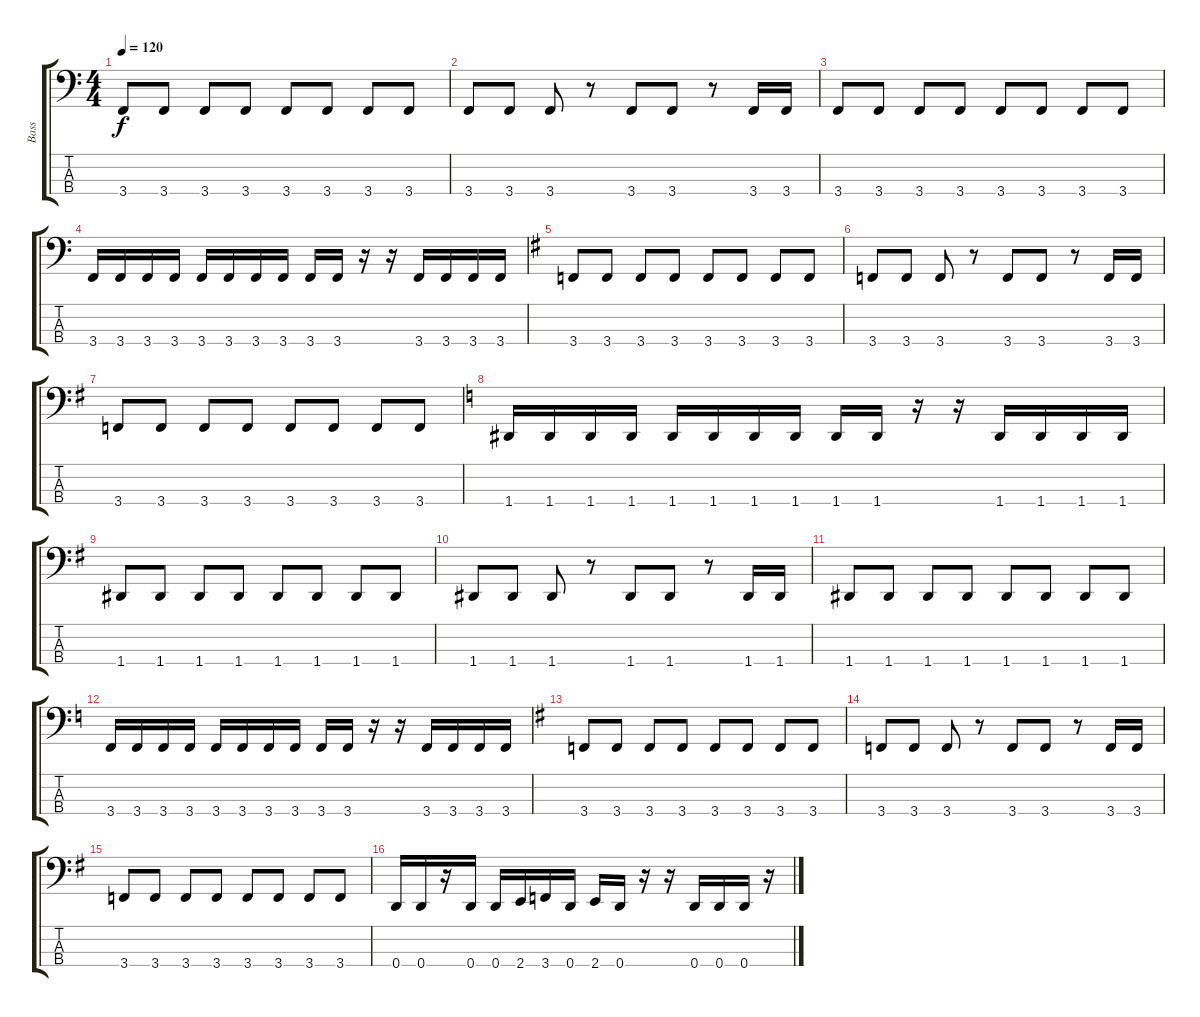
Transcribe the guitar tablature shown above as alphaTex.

\track ("Bass" "Bass") {instrument electricbasspick}
\staff {score tabs}
\tuning (F2 C2 G1 D1) {hide}
\ts (4 4)
\tempo 120
\clef f4
\ks c
3.4.8{dy f} 3.4.8 3.4.8 3.4.8 3.4.8 3.4.8 3.4.8 3.4.8 |
3.4.8 3.4.8 3.4.8 r.8 3.4.8 3.4.8 r.8 3.4.16 3.4.16 |
3.4.8 3.4.8 3.4.8 3.4.8 3.4.8 3.4.8 3.4.8 3.4.8 |
3.4.16 3.4.16 3.4.16 3.4.16 3.4.16 3.4.16 3.4.16 3.4.16 3.4.16 3.4.16 r.16 r.16 3.4.16 3.4.16 3.4.16 3.4.16 |
\ks g
3.4.8 3.4.8 3.4.8 3.4.8 3.4.8 3.4.8 3.4.8 3.4.8 |
3.4.8 3.4.8 3.4.8 r.8 3.4.8 3.4.8 r.8 3.4.16 3.4.16 |
3.4.8 3.4.8 3.4.8 3.4.8 3.4.8 3.4.8 3.4.8 3.4.8 |
\ks c
1.4.16 1.4.16 1.4.16 1.4.16 1.4.16 1.4.16 1.4.16 1.4.16 1.4.16 1.4.16 r.16 r.16 1.4.16 1.4.16 1.4.16 1.4.16 |
\ks g
1.4.8 1.4.8 1.4.8 1.4.8 1.4.8 1.4.8 1.4.8 1.4.8 |
1.4.8 1.4.8 1.4.8 r.8 1.4.8 1.4.8 r.8 1.4.16 1.4.16 |
1.4.8 1.4.8 1.4.8 1.4.8 1.4.8 1.4.8 1.4.8 1.4.8 |
\ks c
3.4.16 3.4.16 3.4.16 3.4.16 3.4.16 3.4.16 3.4.16 3.4.16 3.4.16 3.4.16 r.16 r.16 3.4.16 3.4.16 3.4.16 3.4.16 |
\ks g
3.4.8 3.4.8 3.4.8 3.4.8 3.4.8 3.4.8 3.4.8 3.4.8 |
3.4.8 3.4.8 3.4.8 r.8 3.4.8 3.4.8 r.8 3.4.16 3.4.16 |
3.4.8 3.4.8 3.4.8 3.4.8 3.4.8 3.4.8 3.4.8 3.4.8 |
0.4.16 0.4.16 r.16 0.4.16 0.4.16 2.4.16 3.4.16 0.4.16 2.4.16 0.4.16 r.16 r.16 0.4.16 0.4.16 0.4.16 r.16
